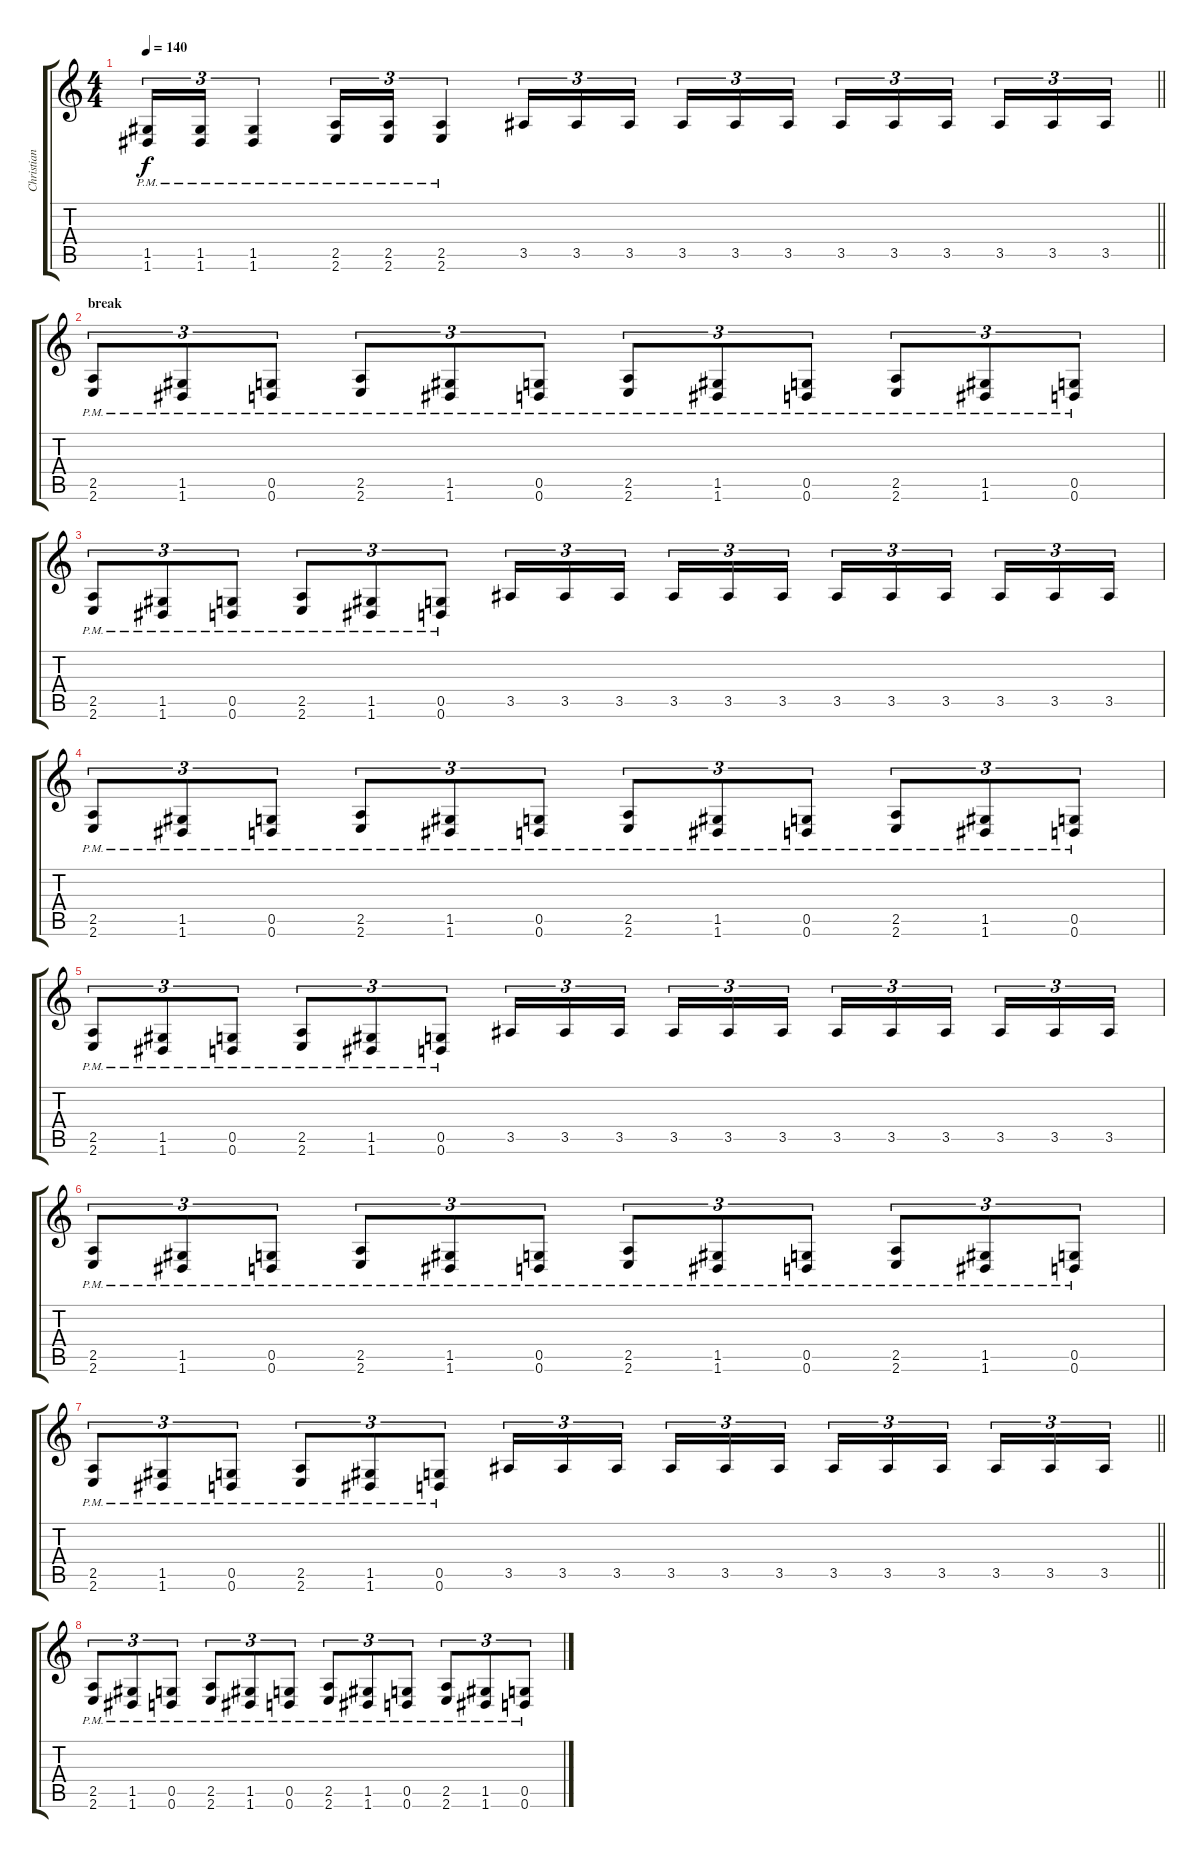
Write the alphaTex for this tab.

\track ("Christian Andreu" "Christian ") {instrument distortionguitar}
\staff {score tabs}
\tuning (D4 A3 F3 C3 G2 D2) {hide}
\ts (4 4)
\tempo 140
\clef g2
\barLineRight lightlight
\ks c
(1.5 1.6{pm}).16{tu (3 2) dy f} (1.5 1.6{pm}).16{tu (3 2)} (1.5 1.6{pm}).4{tu (3 2)} (2.5 2.6{pm}).16{tu (3 2)} (2.5 2.6{pm}).16{tu (3 2)} (2.5 2.6{pm}).4{tu (3 2)} 3.5.16{tu (3 2)} 3.5.16{tu (3 2)} 3.5.16{tu (3 2) beam splitsecondary} 3.5.16{tu (3 2)} 3.5.16{tu (3 2)} 3.5.16{tu (3 2)} 3.5.16{tu (3 2)} 3.5.16{tu (3 2)} 3.5.16{tu (3 2) beam splitsecondary} 3.5.16{tu (3 2)} 3.5.16{tu (3 2)} 3.5.16{tu (3 2)} |
\section ("" "break")
(2.5 2.6{pm}).8{tu (3 2)} (1.5 1.6{pm}).8{tu (3 2)} (0.5 0.6{pm}).8{tu (3 2)} (2.5 2.6{pm}).8{tu (3 2)} (1.5 1.6{pm}).8{tu (3 2)} (0.5 0.6{pm}).8{tu (3 2)} (2.5 2.6{pm}).8{tu (3 2)} (1.5 1.6{pm}).8{tu (3 2)} (0.5 0.6{pm}).8{tu (3 2)} (2.5 2.6{pm}).8{tu (3 2)} (1.5 1.6{pm}).8{tu (3 2)} (0.5 0.6{pm}).8{tu (3 2)} |
(2.5 2.6{pm}).8{tu (3 2)} (1.5 1.6{pm}).8{tu (3 2)} (0.5 0.6{pm}).8{tu (3 2)} (2.5 2.6{pm}).8{tu (3 2)} (1.5 1.6{pm}).8{tu (3 2)} (0.5 0.6{pm}).8{tu (3 2)} 3.5.16{tu (3 2)} 3.5.16{tu (3 2)} 3.5.16{tu (3 2) beam splitsecondary} 3.5.16{tu (3 2)} 3.5.16{tu (3 2)} 3.5.16{tu (3 2)} 3.5.16{tu (3 2)} 3.5.16{tu (3 2)} 3.5.16{tu (3 2) beam splitsecondary} 3.5.16{tu (3 2)} 3.5.16{tu (3 2)} 3.5.16{tu (3 2)} |
(2.5 2.6{pm}).8{tu (3 2)} (1.5 1.6{pm}).8{tu (3 2)} (0.5 0.6{pm}).8{tu (3 2)} (2.5 2.6{pm}).8{tu (3 2)} (1.5 1.6{pm}).8{tu (3 2)} (0.5 0.6{pm}).8{tu (3 2)} (2.5 2.6{pm}).8{tu (3 2)} (1.5 1.6{pm}).8{tu (3 2)} (0.5 0.6{pm}).8{tu (3 2)} (2.5 2.6{pm}).8{tu (3 2)} (1.5 1.6{pm}).8{tu (3 2)} (0.5 0.6{pm}).8{tu (3 2)} |
(2.5 2.6{pm}).8{tu (3 2)} (1.5 1.6{pm}).8{tu (3 2)} (0.5 0.6{pm}).8{tu (3 2)} (2.5 2.6{pm}).8{tu (3 2)} (1.5 1.6{pm}).8{tu (3 2)} (0.5 0.6{pm}).8{tu (3 2)} 3.5.16{tu (3 2)} 3.5.16{tu (3 2)} 3.5.16{tu (3 2) beam splitsecondary} 3.5.16{tu (3 2)} 3.5.16{tu (3 2)} 3.5.16{tu (3 2)} 3.5.16{tu (3 2)} 3.5.16{tu (3 2)} 3.5.16{tu (3 2) beam splitsecondary} 3.5.16{tu (3 2)} 3.5.16{tu (3 2)} 3.5.16{tu (3 2)} |
(2.5 2.6{pm}).8{tu (3 2)} (1.5 1.6{pm}).8{tu (3 2)} (0.5 0.6{pm}).8{tu (3 2)} (2.5 2.6{pm}).8{tu (3 2)} (1.5 1.6{pm}).8{tu (3 2)} (0.5 0.6{pm}).8{tu (3 2)} (2.5 2.6{pm}).8{tu (3 2)} (1.5 1.6{pm}).8{tu (3 2)} (0.5 0.6{pm}).8{tu (3 2)} (2.5 2.6{pm}).8{tu (3 2)} (1.5 1.6{pm}).8{tu (3 2)} (0.5 0.6{pm}).8{tu (3 2)} |
\barLineRight lightlight
(2.5 2.6{pm}).8{tu (3 2)} (1.5 1.6{pm}).8{tu (3 2)} (0.5 0.6{pm}).8{tu (3 2)} (2.5 2.6{pm}).8{tu (3 2)} (1.5 1.6{pm}).8{tu (3 2)} (0.5 0.6{pm}).8{tu (3 2)} 3.5.16{tu (3 2)} 3.5.16{tu (3 2)} 3.5.16{tu (3 2) beam splitsecondary} 3.5.16{tu (3 2)} 3.5.16{tu (3 2)} 3.5.16{tu (3 2)} 3.5.16{tu (3 2)} 3.5.16{tu (3 2)} 3.5.16{tu (3 2) beam splitsecondary} 3.5.16{tu (3 2)} 3.5.16{tu (3 2)} 3.5.16{tu (3 2)} |
(2.5 2.6{pm}).8{tu (3 2)} (1.5 1.6{pm}).8{tu (3 2)} (0.5 0.6{pm}).8{tu (3 2)} (2.5 2.6{pm}).8{tu (3 2)} (1.5 1.6{pm}).8{tu (3 2)} (0.5 0.6{pm}).8{tu (3 2)} (2.5 2.6{pm}).8{tu (3 2)} (1.5 1.6{pm}).8{tu (3 2)} (0.5 0.6{pm}).8{tu (3 2)} (2.5 2.6{pm}).8{tu (3 2)} (1.5 1.6{pm}).8{tu (3 2)} (0.5 0.6{pm}).8{tu (3 2)}
